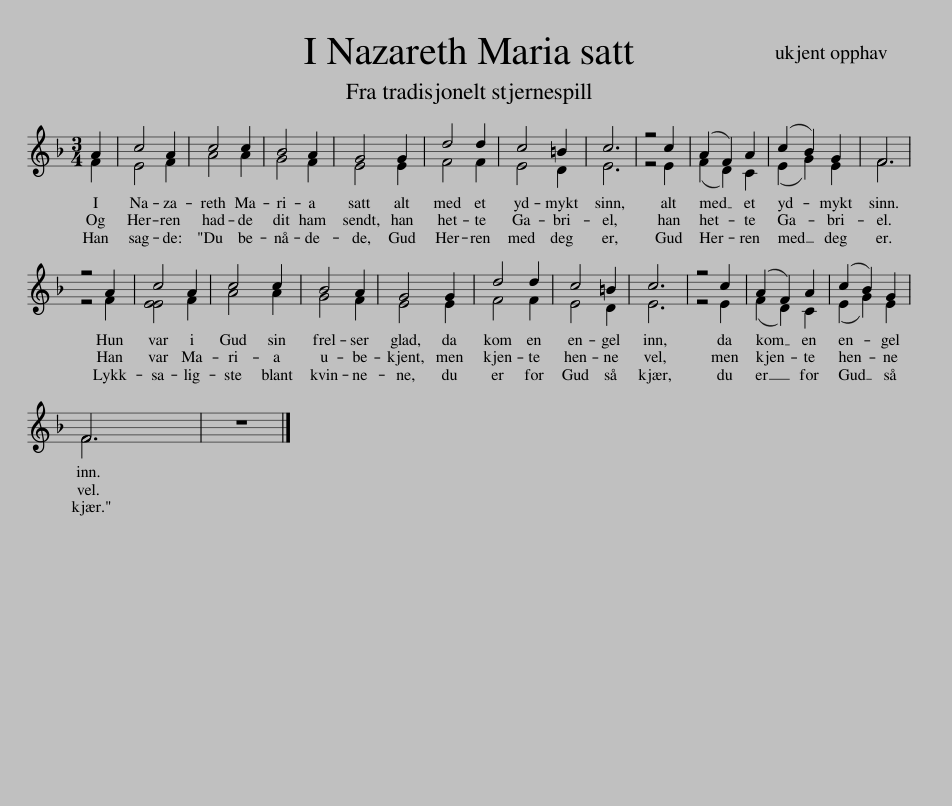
X:1
%%score ( 1 2 )
L:1/8
M:3/4
I:linebreak $
K:F
V:1 treble
V:2 treble
V:1
 A2 | c4 A2 | c4 c2 | B4 A2 | G4 G2 | %5
 d4 d2 | c4 =B2 | c6 | z4 c2 | (A2 F2) A2 | %10
 (c2 B2) G2 | F6 |$ z4 A2 | c4 A2 | c4 c2 | %15
 B4 A2 | G4 G2 | d4 d2 | c4 =B2 | c6 | %20
 z4 c2 | (A2 F2) A2 | (c2 B2) G2 |$ F6 | z4 |] %25
V:2
 F2 | E4 F2 | A4 A2 | G4 F2 | E4 E2 | %5
 F4 F2 | E4 D2 | E6 | z4 E2 | (F2 D2) C2 | %10
 (E2 G2) E2 | F6 |$ z4 F2 | [EE]4 F2 | A4 A2 | %15
 G4 F2 | E4 E2 | F4 F2 | E4 D2 | E6 | %20
 z4 E2 | (F2 D2) C2 | (E2 G2) E2 |$ F6 | x4 |] %25
